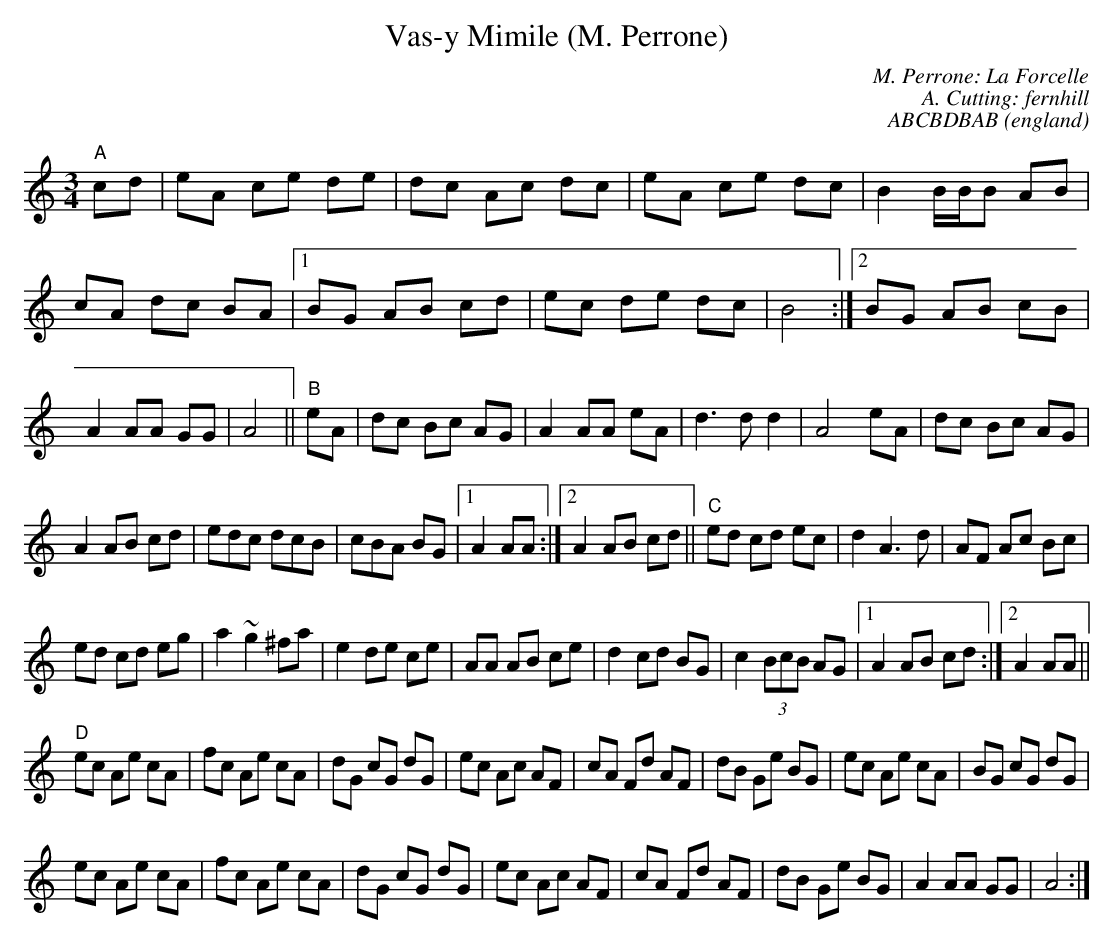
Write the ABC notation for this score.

X:1
T:Vas-y Mimile (M. Perrone)
O:england
C:M. Perrone: La Forcelle
C:A. Cutting: fernhill
C:ABCBDBAB
M:3/4
L:1/8
K:C
"A"cd|eA ce de|dc Ac dc|eA ce dc|\
B2 B/B/B AB|cA dc BA|1 BG AB cd|\
ec de dc|B4:|2 BG AB cB|A2 AA GG|A4||\
"B"eA|dc Bc AG|A2 AA eA|d3dd2|A4eA|\
dc Bc AG|
A2 AB cd|edc dcB|\
cBA BG|1 A2AA:|2 A2AB cd||\
"C"ed cd ec|d2A3d|AF Ac Bc|
ed cd eg|a2 ~g2 ^fa|e2 de ce|AA AB ce|\
d2 cd BG|c2 (3BcB AG|1 A2 AB cd:|2 A2 AA||
"D"ec Ae cA|fc Ae cA|dG cG dG|ec Ac AF|\
cA Fd AF|dB Ge BG|ec Ae cA|BG cG dG|
ec Ae cA|fc Ae cA|dG cG dG|ec Ac AF|\
cA Fd AF|dB Ge BG|A2AA GG|A4:|
